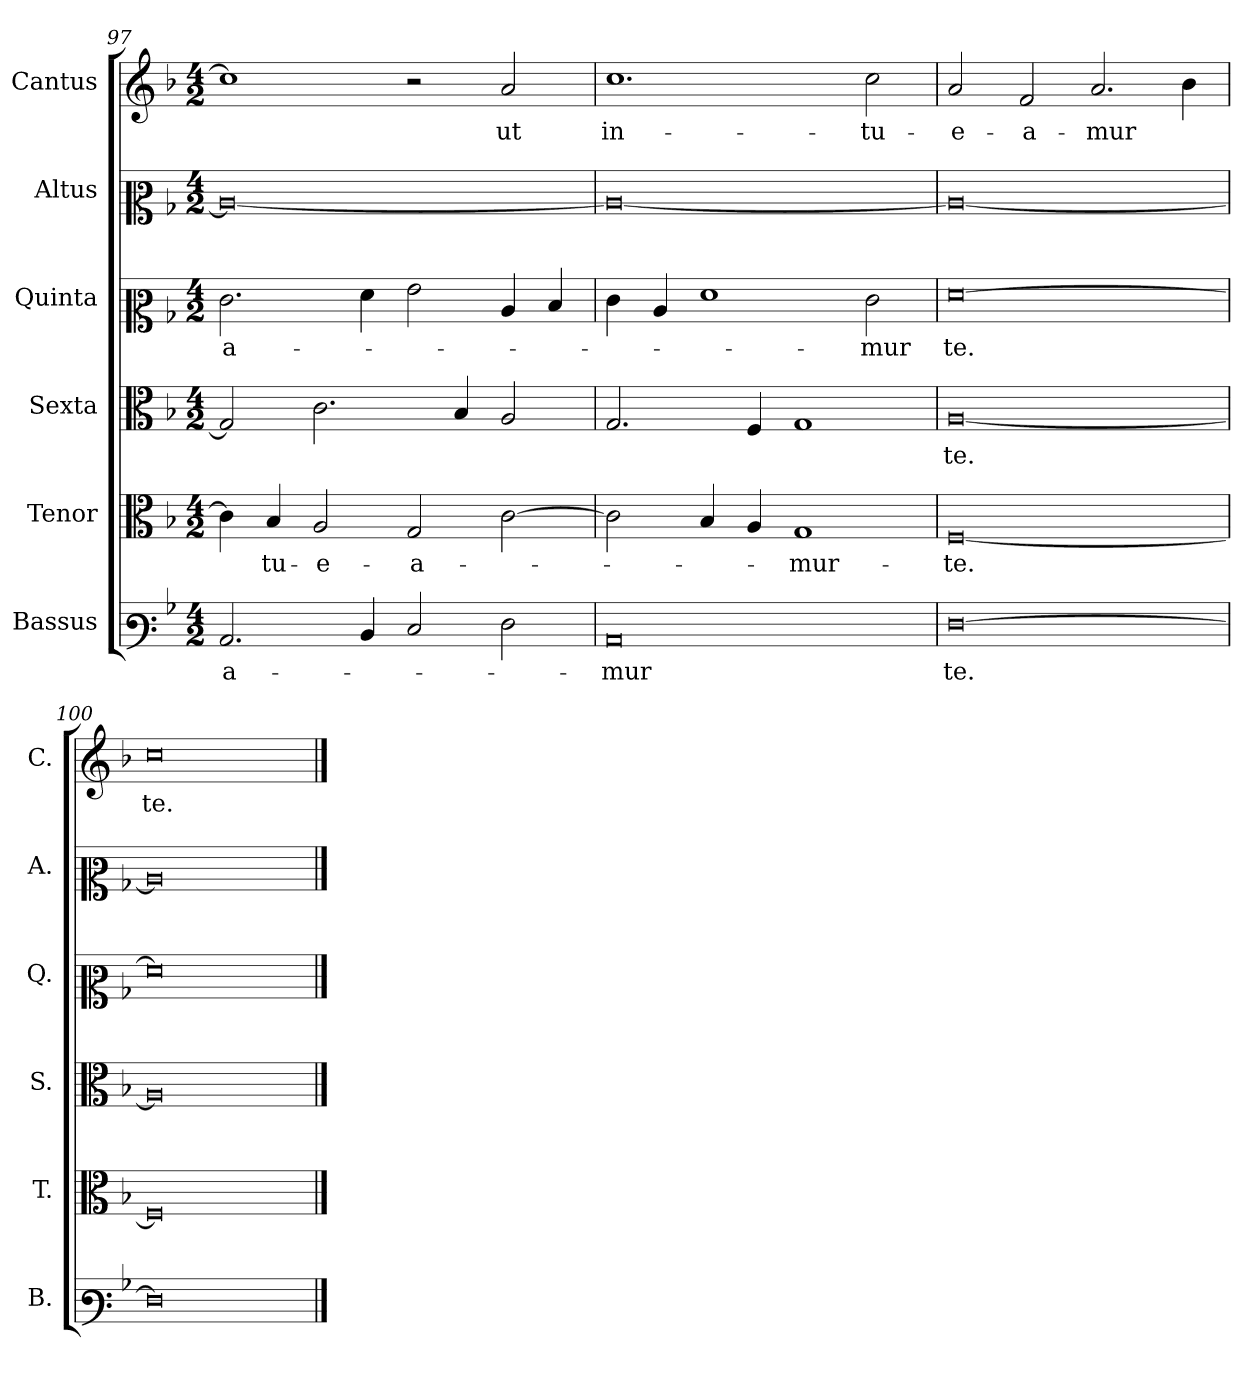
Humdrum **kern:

**kern	**text	**kern	**text	**kern	**text	**kern	**text	**kern	**kern	**text
*part6	*part6	*part5	*part5	*part4	*part4	*part3	*part3	*part2	*part1	*part1
*staff6	*staff6	*staff5	*staff5	*staff4	*staff4	*staff3	*staff3	*staff2	*staff1	*staff1
*I"Bassus	*	*I"Tenor	*	*I"Sexta	*	*I"Quinta	*	*I"Altus	*I"Cantus	*
*I'B.	*	*I'T.	*	*I'S.	*	*I'Q.	*	*I'A.	*I'C.	*
*clefF3	*	*clefC3	*	*clefC3	*	*clefC2	*	*clefC2	*clefG2	*
*k[b-]	*	*k[b-]	*	*k[b-]	*	*k[b-]	*	*k[b-]	*k[b-]	*
*M4/2	*	*M4/2	*	*M4/2	*	*M4/2	*	*M4/2	*M4/2	*
=97	=97	=97	=97	=97	=97	=97	=97	=97	=97	=97
2.C/	-a-	4c\]	.	2G/]	.	2.e\	-a-	0c_	1cc]	.
.	.	4B-/	-tu-	.	.	.	.	.	.	.
.	.	2A/	-e-	2.c\	.	.	.	.	.	.
4D/	.	.	.	.	.	4f\	.	.	.	.
2E/	.	2G/	-a-	.	.	2g\	.	.	2r	.
.	.	.	.	4B-/	.	.	.	.	.	.
2F\	.	[2c\	.	2A/	.	4c/	.	.	2a/	ut
.	.	.	.	.	.	4d/	.	.	.	.
=98	=98	=98	=98	=98	=98	=98	=98	=98	=98	=98
0C	-mur	2c\]	.	2.G/	.	4e\	.	0c_	1.cc	in-
.	.	.	.	.	.	4c/	.	.	.	.
.	.	4B-/	.	.	.	1f	.	.	.	.
.	.	4A/	.	4F/	.	.	.	.	.	.
.	.	1G	-mur-	1G	.	.	.	.	.	.
.	.	.	.	.	.	2e\	-mur	.	2cc\	-tu-
!!LO:PB:g=z
=99	=99	=99	=99	=99	=99	=99	=99	=99	=99	=99
[0F	te.	[0F	-te.	[0A	-te.	[0f	te.	0c_	2a/	-e-
.	.	.	.	.	.	.	.	.	2f/	-a-
.	.	.	.	.	.	.	.	.	2.a/	-mur
.	.	.	.	.	.	.	.	.	4b-\	.
=100	=100	=100	=100	=100	=100	=100	=100	=100	=100	=100
0F]	.	0F]	.	0A]	.	0f]	.	0c]	0cc	te.
==	==	==	==	==	==	==	==	==	==	==
*-	*-	*-	*-	*-	*-	*-	*-	*-	*-	*-
